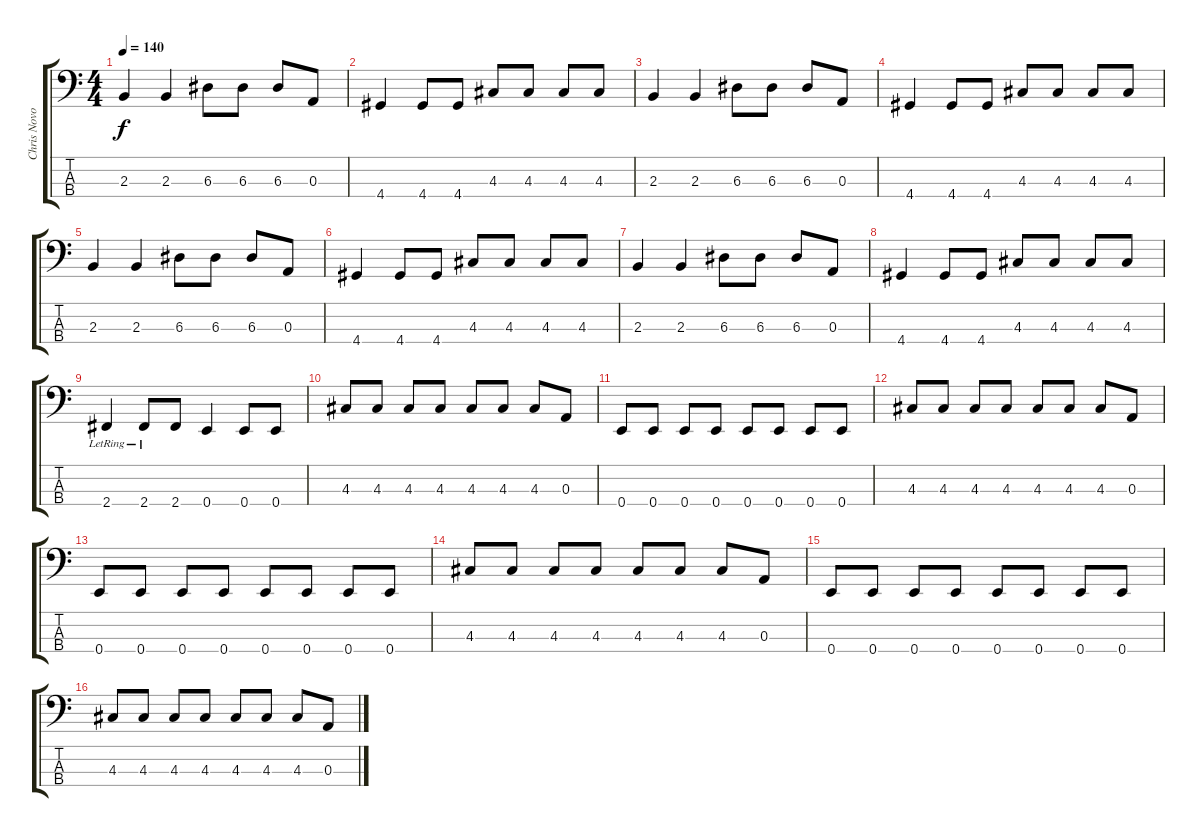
\track ("Chris Novoselic" "Chris Novo") {instrument electricbasspick}
\staff {score tabs}
\tuning (G2 D2 A1 E1) {hide}
\ts (4 4)
\tempo 140
\clef f4
\ks c
2.3.4{dy f} 2.3.4 6.3.8 6.3.8 6.3.8 0.3.8 |
4.4.4 4.4.8 4.4.8 4.3.8 4.3.8 4.3.8 4.3.8 |
2.3.4 2.3.4 6.3.8 6.3.8 6.3.8 0.3.8 |
4.4.4 4.4.8 4.4.8 4.3.8 4.3.8 4.3.8 4.3.8 |
2.3.4 2.3.4 6.3.8 6.3.8 6.3.8 0.3.8 |
4.4.4 4.4.8 4.4.8 4.3.8 4.3.8 4.3.8 4.3.8 |
2.3.4 2.3.4 6.3.8 6.3.8 6.3.8 0.3.8 |
4.4.4 4.4.8 4.4.8 4.3.8 4.3.8 4.3.8 4.3.8 |
2.4{lr}.4 2.4{lr}.8 2.4.8 0.4.4 0.4.8 0.4.8 |
4.3.8 4.3.8 4.3.8 4.3.8 4.3.8 4.3.8 4.3.8 0.3.8 |
0.4.8 0.4.8 0.4.8 0.4.8 0.4.8 0.4.8 0.4.8 0.4.8 |
4.3.8 4.3.8 4.3.8 4.3.8 4.3.8 4.3.8 4.3.8 0.3.8 |
0.4.8 0.4.8 0.4.8 0.4.8 0.4.8 0.4.8 0.4.8 0.4.8 |
4.3.8 4.3.8 4.3.8 4.3.8 4.3.8 4.3.8 4.3.8 0.3.8 |
0.4.8 0.4.8 0.4.8 0.4.8 0.4.8 0.4.8 0.4.8 0.4.8 |
4.3.8 4.3.8 4.3.8 4.3.8 4.3.8 4.3.8 4.3.8 0.3.8
